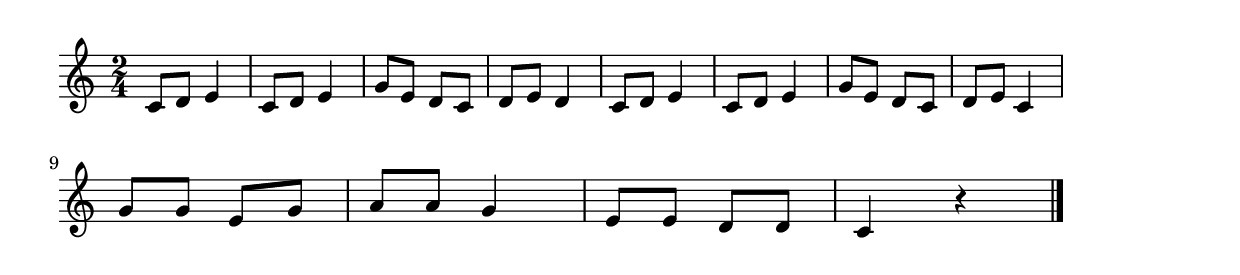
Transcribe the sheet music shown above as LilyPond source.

\version "2.18.2"

% チューリップ(さいたさいたちゅーりっぷのはなが)
% \index{ちゅうりっぷ@チューリップ(さいたさいたちゅーりっぷのはなが)}

\score {

\layout {
line-width = #170
indent = 0\mm
}

\relative c' {
\key c \major
\time 2/4
\set Score.tempoHideNote = ##t
\tempo 4=120
\numericTimeSignature

c8 d e4 |
c8 d e4 |
g8 e d c |
d e d4 |
c8 d e4 |
c8 d e4 |
g8 e d c |
d e c4 |
\break
g'8 g e g |
a a g4 |
e8 e d d |
c4 r |


\bar "|."
}

\midi {}

}